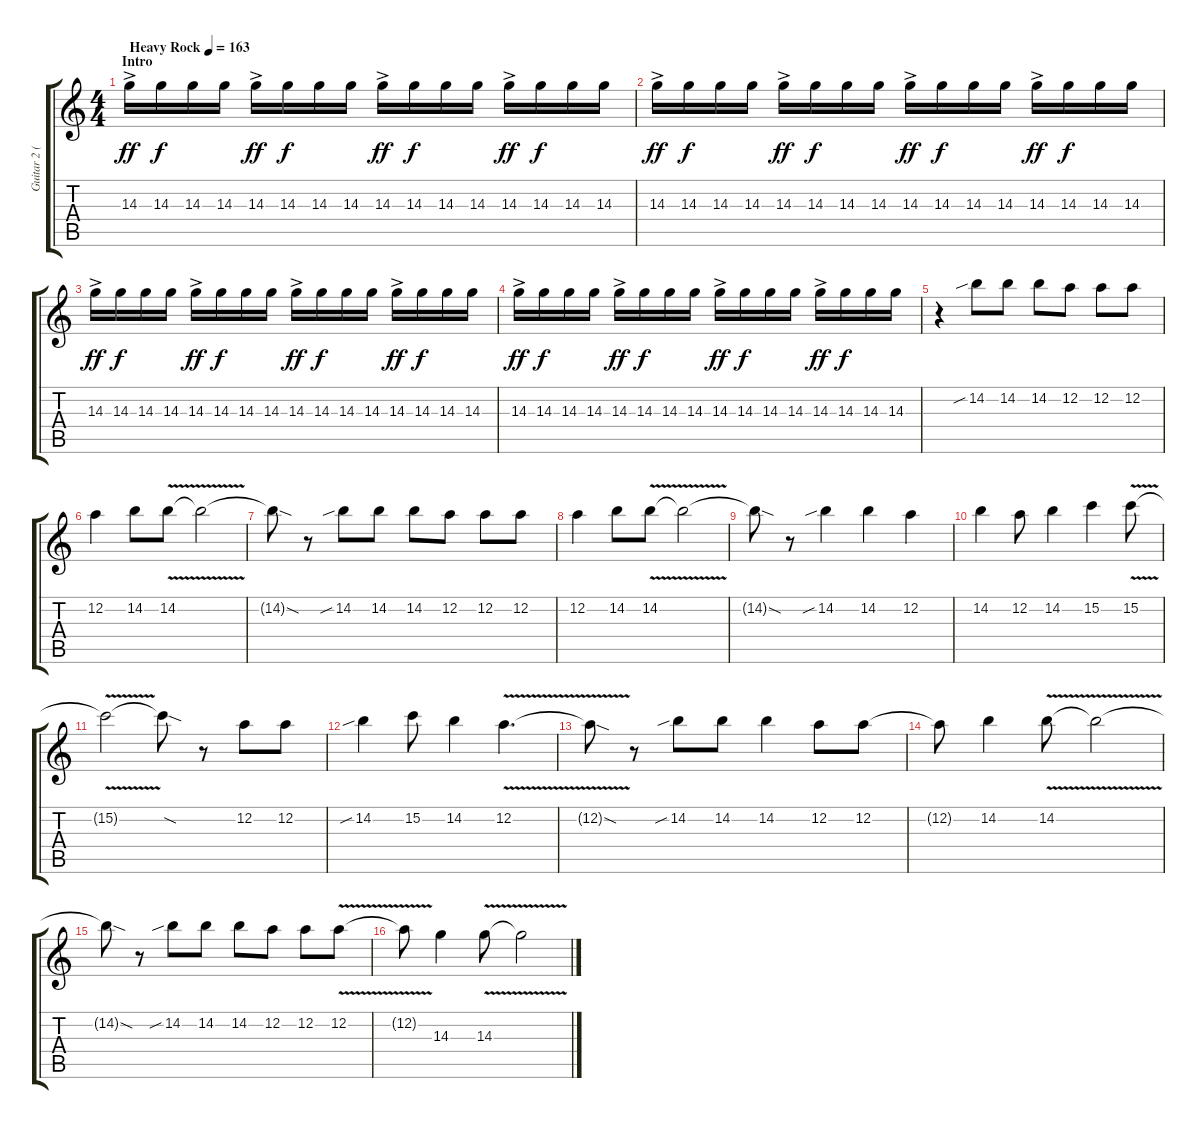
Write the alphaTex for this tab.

\track ("Guitar 2 (Travis Miguel)" "Guitar 2 (") {instrument distortionguitar}
\staff {score tabs}
\tuning (D4 A3 F3 C3 G2 C2) {hide}
\ts (4 4)
\section ("" "Intro")
\tempo (163 "Heavy Rock")
\clef g2
\ks c
14.3{ac}.16{dy ff volume 5 instrument electricguitarjazz} 14.3.16{dy f} 14.3.16 14.3.16 14.3{ac}.16{dy ff} 14.3.16{dy f} 14.3.16 14.3.16 14.3{ac}.16{dy ff} 14.3.16{dy f} 14.3.16 14.3.16 14.3{ac}.16{dy ff} 14.3.16{dy f} 14.3.16 14.3.16 |
14.3{ac}.16{dy ff} 14.3.16{dy f} 14.3.16 14.3.16 14.3{ac}.16{dy ff} 14.3.16{dy f} 14.3.16 14.3.16 14.3{ac}.16{dy ff} 14.3.16{dy f} 14.3.16 14.3.16 14.3{ac}.16{dy ff} 14.3.16{dy f} 14.3.16 14.3.16 |
14.3{ac}.16{dy ff} 14.3.16{dy f} 14.3.16 14.3.16 14.3{ac}.16{dy ff} 14.3.16{dy f} 14.3.16 14.3.16 14.3{ac}.16{dy ff} 14.3.16{dy f} 14.3.16 14.3.16 14.3{ac}.16{dy ff} 14.3.16{dy f} 14.3.16 14.3.16 |
14.3{ac}.16{dy ff} 14.3.16{dy f} 14.3.16 14.3.16 14.3{ac}.16{dy ff} 14.3.16{dy f} 14.3.16 14.3.16 14.3{ac}.16{dy ff} 14.3.16{dy f} 14.3.16 14.3.16 14.3{ac}.16{dy ff} 14.3.16{dy f} 14.3.16 14.3.16 |
r.4{volume 11 instrument distortionguitar} 14.2{sib}.8 14.2.8 14.2.8 12.2.8 12.2.8 12.2.8 |
12.2.4 14.2.8 14.2{v}.8 14.2{t}.2 |
14.2{sod t}.8 r.8 14.2{sib}.8 14.2.8 14.2.8 12.2.8 12.2.8 12.2.8 |
12.2.4 14.2.8 14.2{v}.8 14.2{t}.2 |
14.2{sod t}.8 r.8 14.2{sib}.4 14.2.4 12.2.4 |
14.2.4 12.2.8 14.2.4 15.2.4 15.2{v}.8 |
15.2{t}.2 15.2{sod t}.8 r.8 12.2.8 12.2.8 |
14.2{sib}.4 15.2.8 14.2.4 12.2{v}.4{d} |
12.2{sod t}.8 r.8 14.2{sib}.8 14.2.8 14.2.4 12.2.8 12.2.8 |
12.2{t}.8 14.2.4 14.2{v}.8 14.2{t}.2 |
14.2{sod t}.8 r.8 14.2{sib}.8 14.2.8 14.2.8 12.2.8 12.2.8 12.2{v}.8 |
12.2{t}.8 14.3.4 14.3{v}.8 14.3{t}.2
